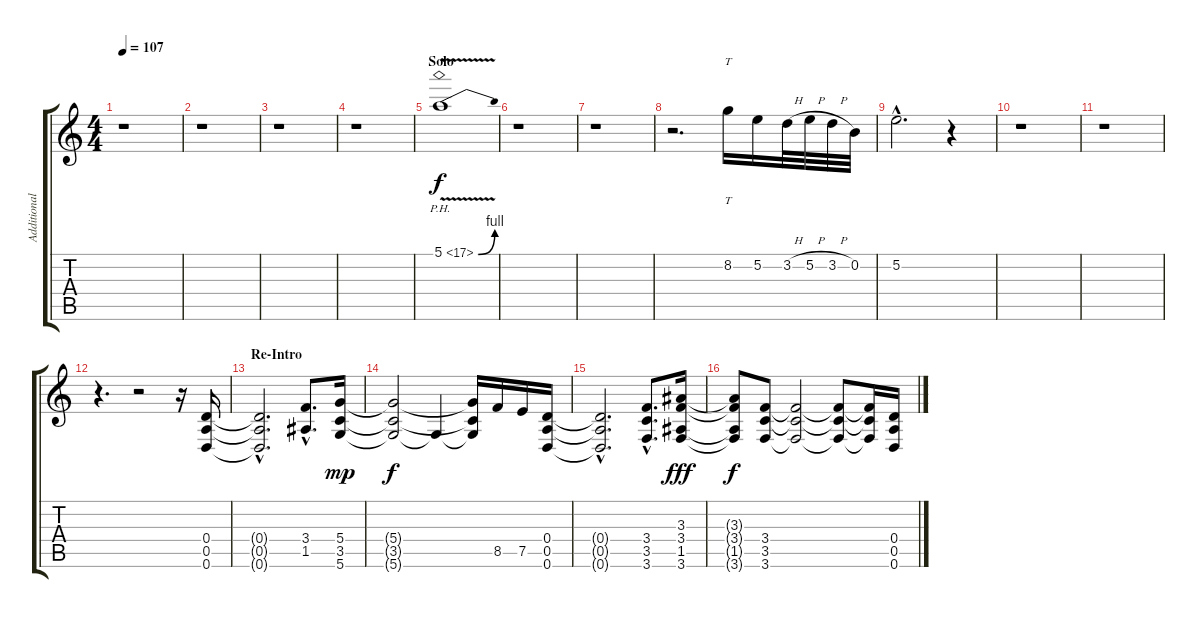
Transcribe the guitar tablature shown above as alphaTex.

\track ("Additional Guitar" "Additional") {instrument distortionguitar}
\staff {score tabs}
\tuning (E4 B3 G3 D3 A2 D2) {hide}
\ts (4 4)
\tempo 107
\clef g2
\ks c
r.1{dy f} |
r.1 |
r.1 |
r.1 |
\section ("" "Solo")
5.1{be (bend 0 0 60 4) ph 12 v}.1 |
r.1 |
r.1 |
r.2{d} 8.2.16{tt balance 16} 5.2.16 3.2{h}.32 5.2{h}.32 3.2{h}.32 0.2.32 |
5.2{hac}.2{d} r.4 |
r.1{balance 8} |
r.1 |
r.4{d} r.2 r.16 (0.4 0.5 0.6).16 |
\section ("" "Re-Intro")
(0.4{hac t} 0.5{hac t} 0.6{hac t}).2{d} (3.4{hac} 1.5{hac}).8{d} (5.4 3.5 5.6).16{dy mp} |
(5.4{t} 3.5{t} 5.6{t}).2{dy f} 5.6{t}.4 (5.4{t} 3.5{t} 5.6{t}).16 8.5.16 7.5.16 (0.4 0.5 0.6).16 |
(0.4{hac t} 0.5{hac t} 0.6{hac t}).2{d} (3.4{hac} 3.5{hac} 3.6{hac}).8{d} (3.3 3.4 1.5 3.6).16{dy fff} |
(3.3{t} 3.4{t} 1.5{t} 3.6{t}).8{dy f} (3.4 3.5 3.6).8 (3.4{t} 3.5{t} 3.6{t}).2 (3.4{t} 3.5{t} 3.6{t}).8 (3.4{t} 3.5{t} 3.6{t}).16 (0.4 0.5 0.6).16
